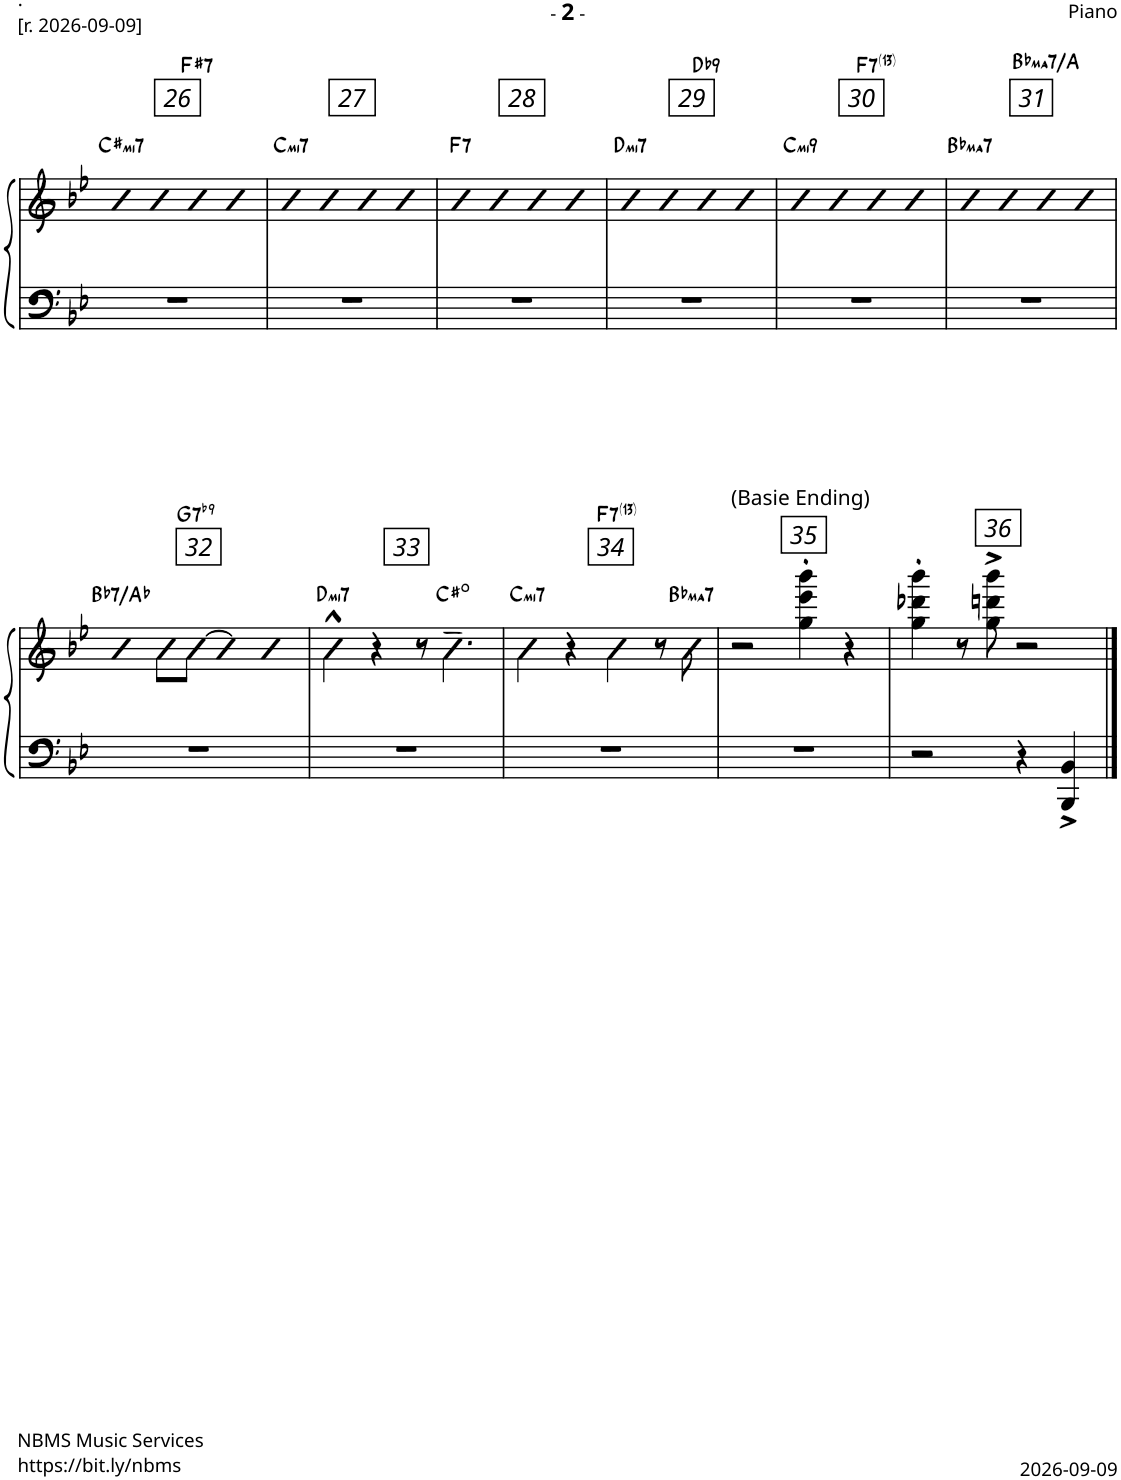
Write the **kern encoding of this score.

**kern	**kern	**harte
*part1	*part1	*part1
*staff2	*staff1	*
*I"Piano	*	*
*I'Pno.	*	*
!!LO:PB:g=z
*clefF4	*clefG2	*
*k[b-e-]	*k[b-e-]	*
*M4/4	*M4/4	*
=26	=26	=26
!	!	!LO:H:kt=mi7
1r	4b-	C#:min7
.	4b-	.
!	!	!LO:H:kt=7
.	4b-	F#:7
.	4b-	.
=27	=27	=27
!	!	!LO:H:kt=mi7
1r	4b-	C:min7
.	4b-	.
.	4b-	.
.	4b-	.
=28	=28	=28
!	!	!LO:H:kt=7
1r	4b-	F:7
.	4b-	.
.	4b-	.
.	4b-	.
=29	=29	=29
!	!	!LO:H:kt=mi7
1r	4b-	D:min7
.	4b-	.
!	!	!LO:H:kt=9
.	4b-	Db:9
.	4b-	.
=30	=30	=30
!	!	!LO:H:kt=mi9
1r	4b-	C:min9
.	4b-	.
!	!	!LO:H:kt=7
.	4b-	F:7(13)
.	4b-	.
=31	=31	=31
!	!	!LO:H:kt=ma7
1r	4b-	Bb:maj7
.	4b-	.
!	!	!LO:H:kt=ma7
.	4b-	Bb:maj7/7
.	4b-	.
!!LO:LB:g=z
=32	=32	=32
!	!	!LO:H:kt=7
1r	4cc	Bb:7/b7
.	8cc\L	.
!	!	!LO:H:kt=7
.	[8b-\J	G:7(b9)
.	4b-]	.
.	4b-	.
=33	=33	=33
!	!	!LO:H:kt=mi7
1r	4ee-^^\	D:min7
.	4r	.
.	8r	.
.	4.b-~\	C#:dim
=34	=34	=34
!	!	!LO:H:kt=mi7
1r	4b-\	C:min7
.	4r	.
!	!	!LO:H:kt=7
.	4cc\	F:7(13)
.	8r	.
!	!	!LO:H:kt=ma7
.	8b-\	Bb:maj7
=35	=35	=35
!	!LO:TX:a:t=(Basie Ending)	!
1r	2r	.
.	4gg\' 4eee-\' 4bbb-\'	.
.	4r	.
=36	=36	=36
2r	4gg\' 4ddd-X\' 4bbb-\'	.
.	8r	.
.	8gg\^ 8dddn\^ 8bbb-\^	.
4r	2r	.
4BBB-/^ 4BB-/^	.	.
==	==	==
*-	*-	*-
